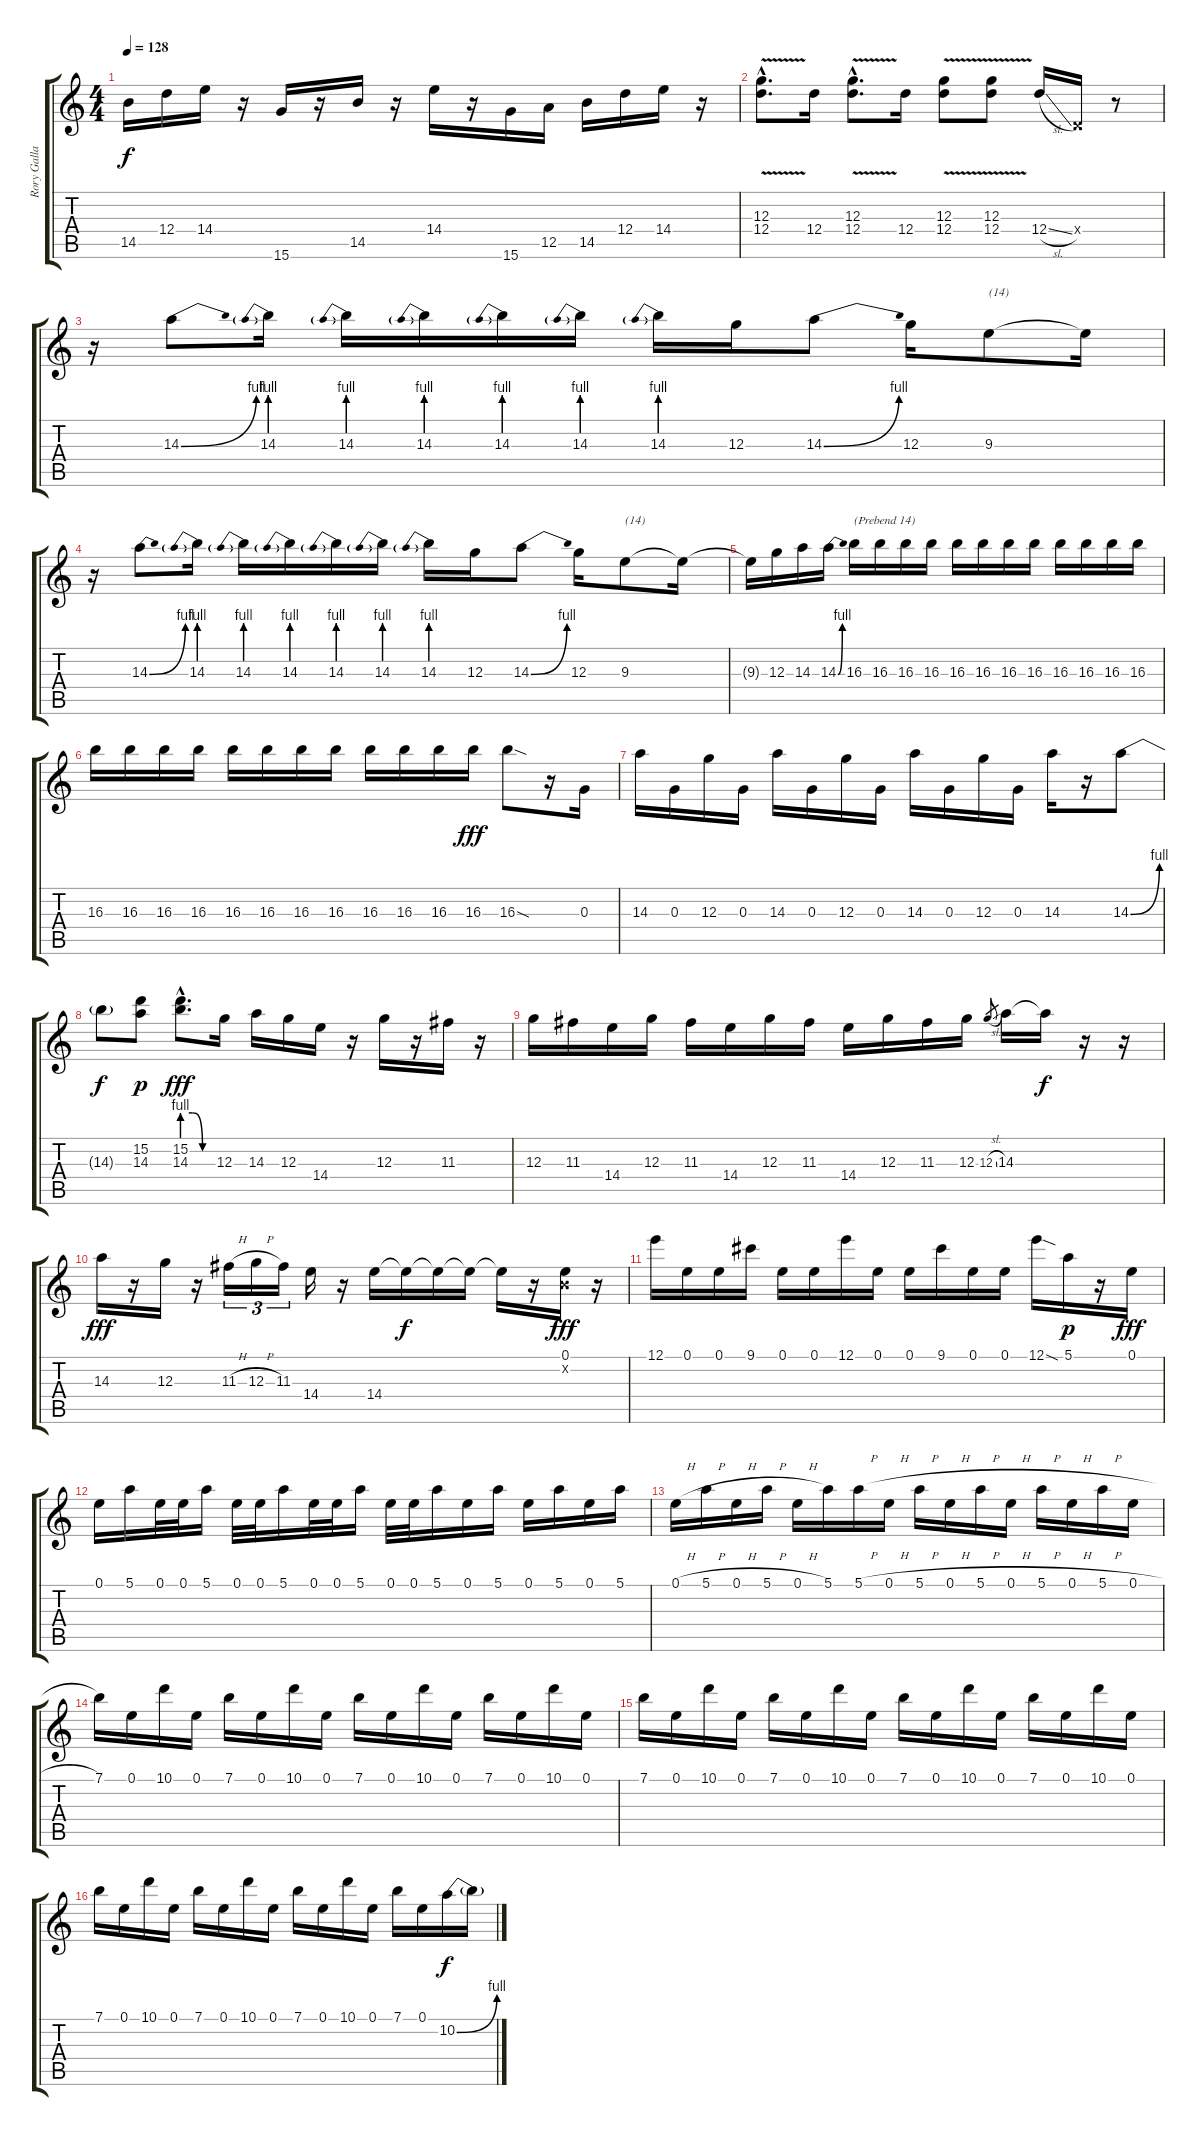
\track ("Rory Gallagher" "Rory Galla") {instrument overdrivenguitar}
\staff {score tabs}
\tuning (E4 B3 G3 D3 A2 E2) {hide}
\ts (4 4)
\tempo 128
\clef g2
\ks c
14.5.16{dy f} 12.4.16 14.4.16 r.16 15.6.16 r.16 14.5.16 r.16 14.4.16 r.16 15.6.16 12.5.16 14.5.16 12.4.16 14.4.16 r.16 |
(12.3{hac} 12.4{v hac}).8{d} 12.4.16 (12.3{v hac} 12.4{hac}).8{d} 12.4.16 (12.3 12.4{v}).8 (12.3{v} 12.4).8 12.4{sl}.16 0.4{x}.16 r.8 |
r.16 14.3{be (bend 0 0 60 4)}.8 14.3{be (prebend 0 4 60 4)}.16 14.3{be (prebend 0 4 60 4)}.16 14.3{be (prebend 0 4 60 4)}.16 14.3{be (prebend 0 4 60 4)}.16 14.3{be (prebend 0 4 60 4)}.16 14.3{be (prebend 0 4 60 4)}.16 12.3.16 14.3{be (bend 0 0 60 4)}.8 12.3.16 9.3.8{txt "(14)"} 9.3{t}.16 |
r.16 14.3{be (bend 0 0 60 4)}.8 14.3{be (prebend 0 4 60 4)}.16 14.3{be (prebend 0 4 60 4)}.16 14.3{be (prebend 0 4 60 4)}.16 14.3{be (prebend 0 4 60 4)}.16 14.3{be (prebend 0 4 60 4)}.16 14.3{be (prebend 0 4 60 4)}.16 12.3.16 14.3{be (bend 0 0 60 4)}.8 12.3.16 9.3.8{txt "(14)"} 9.3{t}.16 |
9.3{t}.16 12.3.16 14.3.16 14.3{be (bend 0 0 60 4)}.16 16.3.16{txt "(Prebend 14)"} 16.3.16 16.3.16 16.3.16 16.3.16 16.3.16 16.3.16 16.3.16 16.3.16 16.3.16 16.3.16 16.3.16 |
16.3.16 16.3.16 16.3.16 16.3.16 16.3.16 16.3.16 16.3.16 16.3.16 16.3.16 16.3.16 16.3.16 16.3.16{dy fff} 16.3{sod}.8 r.16 0.3.16 |
14.3.16 0.3.16 12.3.16 0.3.16 14.3.16 0.3.16 12.3.16 0.3.16 14.3.16 0.3.16 12.3.16 0.3.16 14.3.16 r.16 14.3{be (bend 0 0 60 4)}.8 |
14.3{t}.8{dy f} (15.2 14.3).8{dy p} (15.2{hac} 14.3{be (custom 0 4 20 4 40 0 60 0) hac}).8{d dy fff} 12.3.16 14.3.16 12.3.16 14.4.16 r.16 12.3.16 r.16 11.3.16 r.16 |
12.3.16 11.3.16 14.4.16 12.3.16 11.3.16 14.4.16 12.3.16 11.3.16 14.4.16 12.3.16 11.3.16 12.3.16 12.3{sl}.8{gr} 14.3.16 14.3{t}.16{dy f} r.16 r.16 |
14.3.16{dy fff} r.16 12.3.16 r.16 11.3{h}.16{tu (3 2)} 12.3{h}.16{tu (3 2)} 11.3.16{tu (3 2)} 14.4.16 r.16 14.4.16 14.4{t}.16{dy f} 14.4{t}.16 14.4{t}.16 14.4{t}.16 r.16 (0.1 0.2{x}).16{dy fff} r.16 |
12.1.16 0.1.16 0.1.16 9.1.16 0.1.16 0.1.16 12.1.16 0.1.16 0.1.16 9.1.16 0.1.16 0.1.16 12.1{sod}.16 5.1.16{dy p} r.16 0.1.16{dy fff} |
0.1.16 5.1.16 0.1.32 0.1.32 5.1.16 0.1.32 0.1.32 5.1.16 0.1.32 0.1.32 5.1.16 0.1.32 0.1.32 5.1.16 0.1.16 5.1.16 0.1.16 5.1.16 0.1.16 5.1.16 |
0.1{h}.16 5.1{h}.16 0.1{h}.16 5.1{h}.16 0.1{h}.16 5.1.16 5.1{h}.16 0.1{h}.16 5.1{h}.16 0.1{h}.16 5.1{h}.16 0.1{h}.16 5.1{h}.16 0.1{h}.16 5.1{h}.16 0.1{h}.16 |
7.1.16 0.1.16 10.1.16 0.1.16 7.1.16 0.1.16 10.1.16 0.1.16 7.1.16 0.1.16 10.1.16 0.1.16 7.1.16 0.1.16 10.1.16 0.1.16 |
7.1.16 0.1.16 10.1.16 0.1.16 7.1.16 0.1.16 10.1.16 0.1.16 7.1.16 0.1.16 10.1.16 0.1.16 7.1.16 0.1.16 10.1.16 0.1.16 |
7.1.16 0.1.16 10.1.16 0.1.16 7.1.16 0.1.16 10.1.16 0.1.16 7.1.16 0.1.16 10.1.16 0.1.16 7.1.16 0.1.16 10.2{be (bend 0 0 60 4)}.16{dy f} 10.2{t}.16
